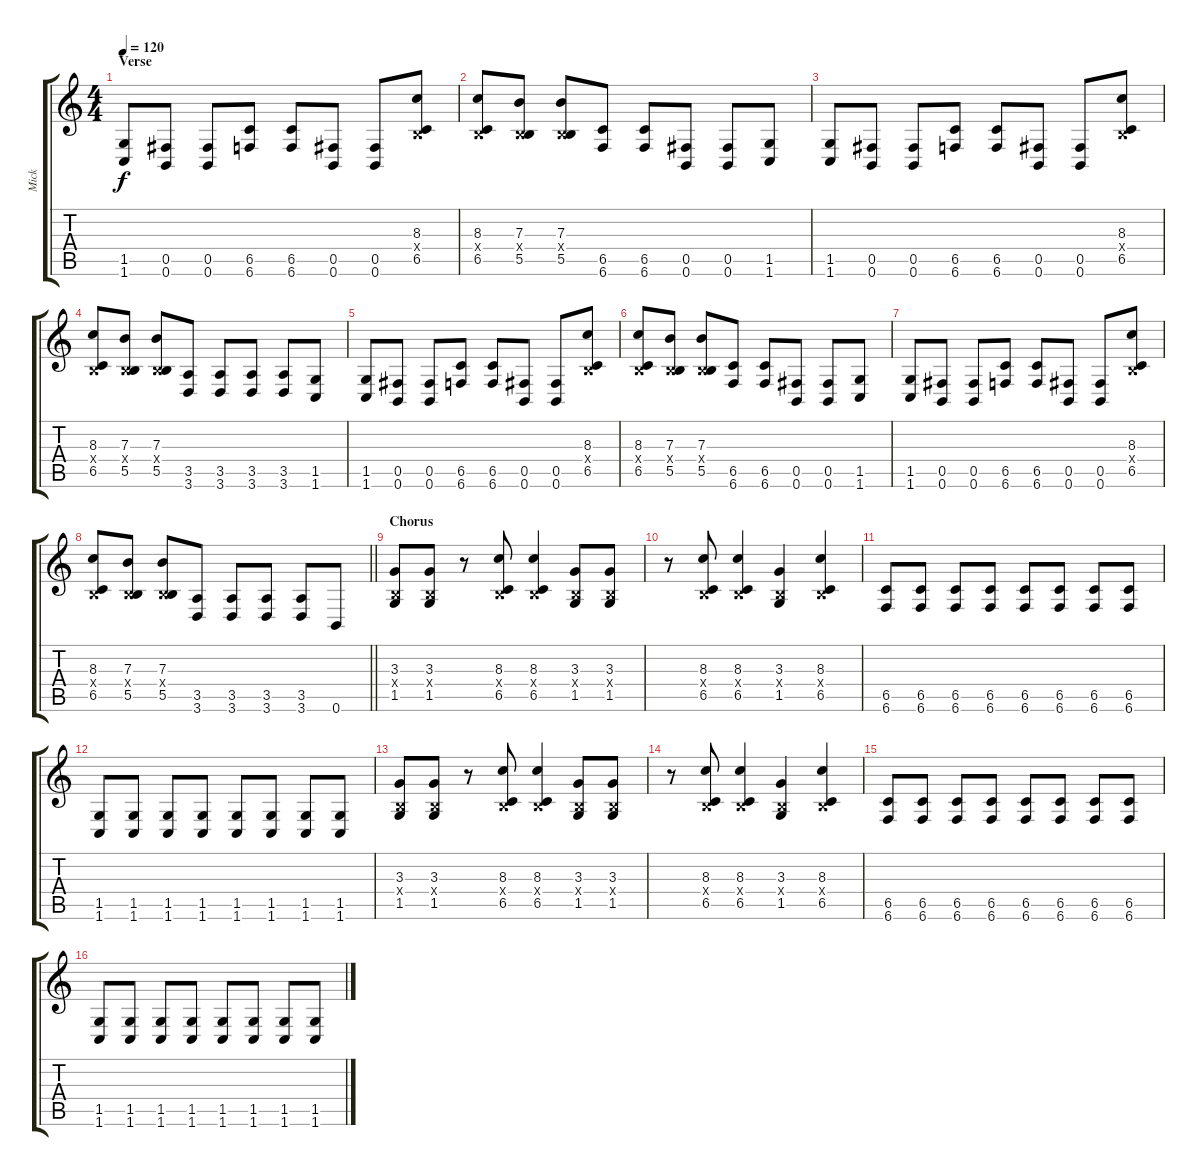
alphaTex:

\track ("Mick" "Mick") {instrument distortionguitar}
\staff {score tabs}
\tuning (Db4 Ab3 E3 B2 Gb2 B1) {hide}
\ts (4 4)
\section ("" "Verse")
\tempo 120
\clef g2
\ks c
(1.5 1.6).8{dy f} (0.5 0.6).8 (0.5 0.6).8 (6.5 6.6).8 (6.5 6.6).8 (0.5 0.6).8 (0.5 0.6).8 (8.3 0.4{x} 6.5).8 |
(8.3 0.4{x} 6.5).8 (7.3 0.4{x} 5.5).8 (7.3 0.4{x} 5.5).8 (6.5 6.6).8 (6.5 6.6).8 (0.5 0.6).8 (0.5 0.6).8 (1.5 1.6).8 |
(1.5 1.6).8 (0.5 0.6).8 (0.5 0.6).8 (6.5 6.6).8 (6.5 6.6).8 (0.5 0.6).8 (0.5 0.6).8 (8.3 0.4{x} 6.5).8 |
(8.3 0.4{x} 6.5).8 (7.3 0.4{x} 5.5).8 (7.3 0.4{x} 5.5).8 (3.5 3.6).8 (3.5 3.6).8 (3.5 3.6).8 (3.5 3.6).8 (1.5 1.6).8 |
(1.5 1.6).8 (0.5 0.6).8 (0.5 0.6).8 (6.5 6.6).8 (6.5 6.6).8 (0.5 0.6).8 (0.5 0.6).8 (8.3 0.4{x} 6.5).8 |
(8.3 0.4{x} 6.5).8 (7.3 0.4{x} 5.5).8 (7.3 0.4{x} 5.5).8 (6.5 6.6).8 (6.5 6.6).8 (0.5 0.6).8 (0.5 0.6).8 (1.5 1.6).8 |
(1.5 1.6).8 (0.5 0.6).8 (0.5 0.6).8 (6.5 6.6).8 (6.5 6.6).8 (0.5 0.6).8 (0.5 0.6).8 (8.3 0.4{x} 6.5).8 |
\barLineRight lightlight
(8.3 0.4{x} 6.5).8 (7.3 0.4{x} 5.5).8 (7.3 0.4{x} 5.5).8 (3.5 3.6).8 (3.5 3.6).8 (3.5 3.6).8 (3.5 3.6).8 0.6.8 |
\section ("" "Chorus")
(3.3 0.4{x} 1.5).8 (3.3 0.4{x} 1.5).8 r.8 (8.3 0.4{x} 6.5).8 (8.3 0.4{x} 6.5).4 (3.3 0.4{x} 1.5).8 (3.3 0.4{x} 1.5).8 |
r.8 (8.3 0.4{x} 6.5).8 (8.3 0.4{x} 6.5).4 (3.3 0.4{x} 1.5).4 (8.3 0.4{x} 6.5).4 |
(6.5 6.6).8 (6.5 6.6).8 (6.5 6.6).8 (6.5 6.6).8 (6.5 6.6).8 (6.5 6.6).8 (6.5 6.6).8 (6.5 6.6).8 |
(1.5 1.6).8 (1.5 1.6).8 (1.5 1.6).8 (1.5 1.6).8 (1.5 1.6).8 (1.5 1.6).8 (1.5 1.6).8 (1.5 1.6).8 |
(3.3 0.4{x} 1.5).8 (3.3 0.4{x} 1.5).8 r.8 (8.3 0.4{x} 6.5).8 (8.3 0.4{x} 6.5).4 (3.3 0.4{x} 1.5).8 (3.3 0.4{x} 1.5).8 |
r.8 (8.3 0.4{x} 6.5).8 (8.3 0.4{x} 6.5).4 (3.3 0.4{x} 1.5).4 (8.3 0.4{x} 6.5).4 |
(6.5 6.6).8 (6.5 6.6).8 (6.5 6.6).8 (6.5 6.6).8 (6.5 6.6).8 (6.5 6.6).8 (6.5 6.6).8 (6.5 6.6).8 |
(1.5 1.6).8 (1.5 1.6).8 (1.5 1.6).8 (1.5 1.6).8 (1.5 1.6).8 (1.5 1.6).8 (1.5 1.6).8 (1.5 1.6).8
